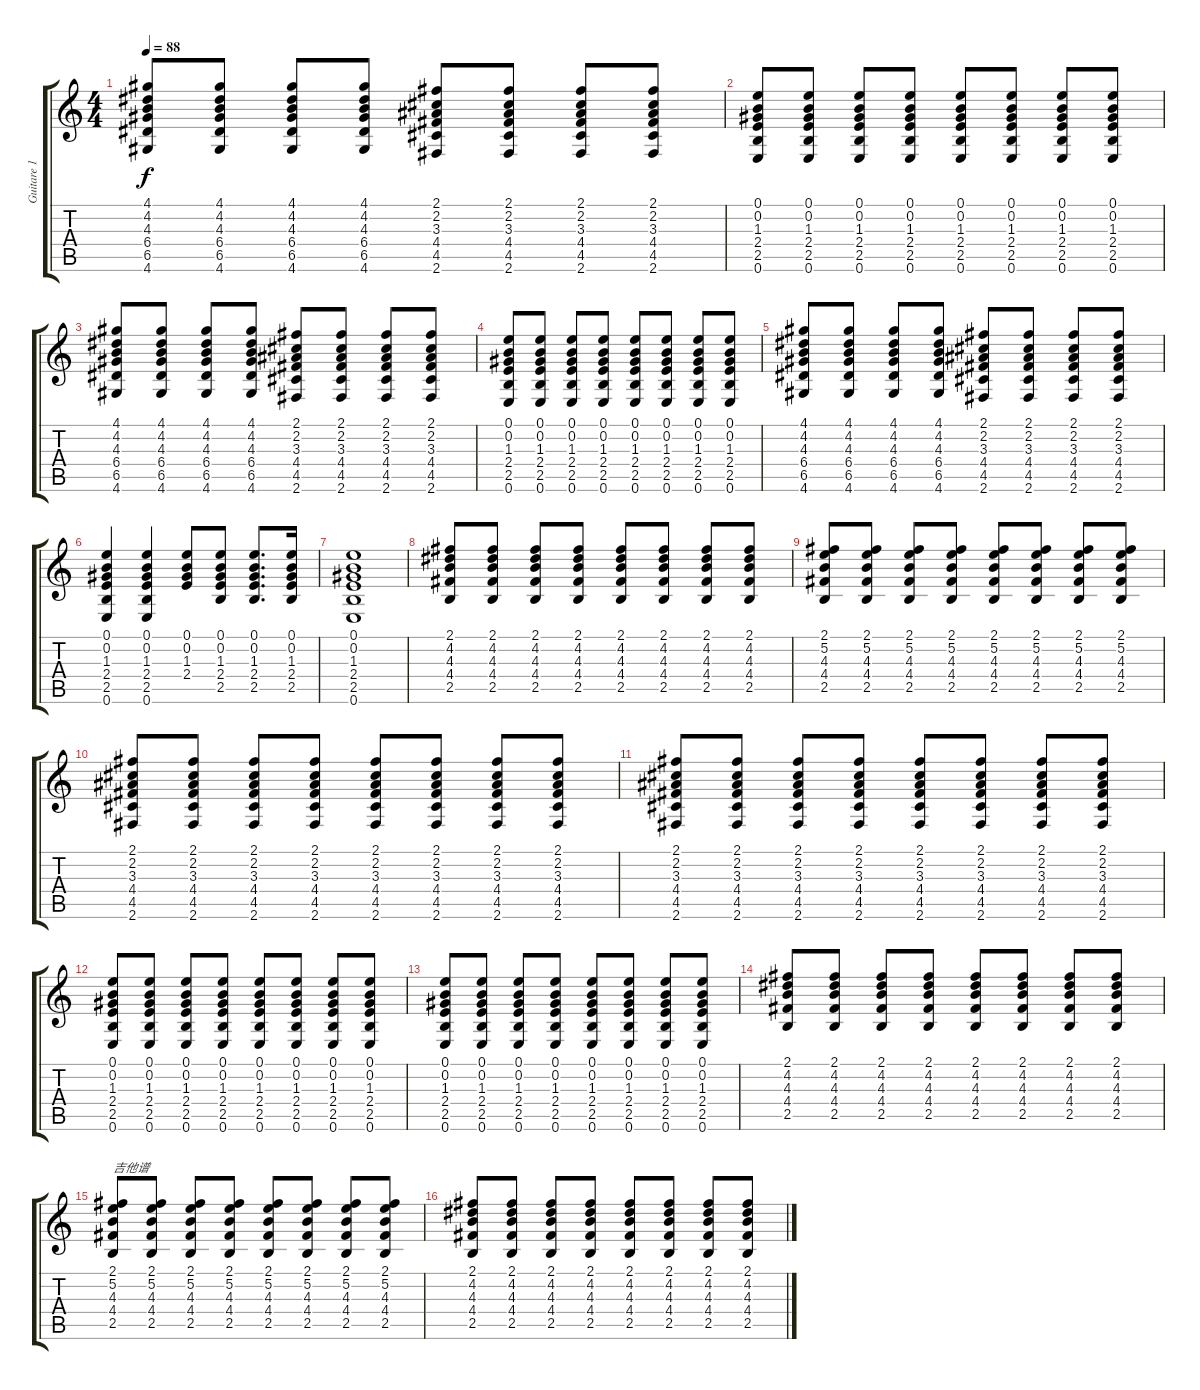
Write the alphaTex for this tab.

\track ("Guitare 1" "Guitare 1") {instrument acousticguitarsteel}
\staff {score tabs}
\tuning (E4 B3 G3 D3 A2 E2) {hide}
\ts (4 4)
\tempo 88
\clef g2
\ks c
(4.1 4.2 4.3 6.4 6.5 4.6).8{dy f} (4.1 4.2 4.3 6.4 6.5 4.6).8 (4.1 4.2 4.3 6.4 6.5 4.6).8 (4.1 4.2 4.3 6.4 6.5 4.6).8 (2.1 2.2 3.3 4.4 4.5 2.6).8 (2.1 2.2 3.3 4.4 4.5 2.6).8 (2.1 2.2 3.3 4.4 4.5 2.6).8 (2.1 2.2 3.3 4.4 4.5 2.6).8 |
(0.1 0.2 1.3 2.4 2.5 0.6).8 (0.1 0.2 1.3 2.4 2.5 0.6).8 (0.1 0.2 1.3 2.4 2.5 0.6).8 (0.1 0.2 1.3 2.4 2.5 0.6).8 (0.1 0.2 1.3 2.4 2.5 0.6).8 (0.1 0.2 1.3 2.4 2.5 0.6).8 (0.1 0.2 1.3 2.4 2.5 0.6).8 (0.1 0.2 1.3 2.4 2.5 0.6).8 |
(4.1 4.2 4.3 6.4 6.5 4.6).8 (4.1 4.2 4.3 6.4 6.5 4.6).8 (4.1 4.2 4.3 6.4 6.5 4.6).8 (4.1 4.2 4.3 6.4 6.5 4.6).8 (2.1 2.2 3.3 4.4 4.5 2.6).8 (2.1 2.2 3.3 4.4 4.5 2.6).8 (2.1 2.2 3.3 4.4 4.5 2.6).8 (2.1 2.2 3.3 4.4 4.5 2.6).8 |
(0.1 0.2 1.3 2.4 2.5 0.6).8 (0.1 0.2 1.3 2.4 2.5 0.6).8 (0.1 0.2 1.3 2.4 2.5 0.6).8 (0.1 0.2 1.3 2.4 2.5 0.6).8 (0.1 0.2 1.3 2.4 2.5 0.6).8 (0.1 0.2 1.3 2.4 2.5 0.6).8 (0.1 0.2 1.3 2.4 2.5 0.6).8 (0.1 0.2 1.3 2.4 2.5 0.6).8 |
(4.1 4.2 4.3 6.4 6.5 4.6).8 (4.1 4.2 4.3 6.4 6.5 4.6).8 (4.1 4.2 4.3 6.4 6.5 4.6).8 (4.1 4.2 4.3 6.4 6.5 4.6).8 (2.1 2.2 3.3 4.4 4.5 2.6).8 (2.1 2.2 3.3 4.4 4.5 2.6).8 (2.1 2.2 3.3 4.4 4.5 2.6).8 (2.1 2.2 3.3 4.4 4.5 2.6).8 |
(0.1 0.2 1.3 2.4 2.5 0.6).4 (0.1 0.2 1.3 2.4 2.5 0.6).4 (0.1 0.2 1.3 2.4).8 (0.1 0.2 1.3 2.4 2.5).8 (0.1 0.2 1.3 2.4 2.5).8{d} (0.1 0.2 1.3 2.4 2.5).16 |
(0.1 0.2 1.3 2.4 2.5 0.6).1 |
(2.1 4.2 4.3 4.4 2.5).8 (2.1 4.2 4.3 4.4 2.5).8 (2.1 4.2 4.3 4.4 2.5).8 (2.1 4.2 4.3 4.4 2.5).8 (2.1 4.2 4.3 4.4 2.5).8 (2.1 4.2 4.3 4.4 2.5).8 (2.1 4.2 4.3 4.4 2.5).8 (2.1 4.2 4.3 4.4 2.5).8 |
(2.1 5.2 4.3 4.4 2.5).8 (2.1 5.2 4.3 4.4 2.5).8 (2.1 5.2 4.3 4.4 2.5).8 (2.1 5.2 4.3 4.4 2.5).8 (2.1 5.2 4.3 4.4 2.5).8 (2.1 5.2 4.3 4.4 2.5).8 (2.1 5.2 4.3 4.4 2.5).8 (2.1 5.2 4.3 4.4 2.5).8 |
(2.1 2.2 3.3 4.4 4.5 2.6).8 (2.1 2.2 3.3 4.4 4.5 2.6).8 (2.1 2.2 3.3 4.4 4.5 2.6).8 (2.1 2.2 3.3 4.4 4.5 2.6).8 (2.1 2.2 3.3 4.4 4.5 2.6).8 (2.1 2.2 3.3 4.4 4.5 2.6).8 (2.1 2.2 3.3 4.4 4.5 2.6).8 (2.1 2.2 3.3 4.4 4.5 2.6).8 |
(2.1 2.2 3.3 4.4 4.5 2.6).8 (2.1 2.2 3.3 4.4 4.5 2.6).8 (2.1 2.2 3.3 4.4 4.5 2.6).8 (2.1 2.2 3.3 4.4 4.5 2.6).8 (2.1 2.2 3.3 4.4 4.5 2.6).8 (2.1 2.2 3.3 4.4 4.5 2.6).8 (2.1 2.2 3.3 4.4 4.5 2.6).8 (2.1 2.2 3.3 4.4 4.5 2.6).8 |
(0.1 0.2 1.3 2.4 2.5 0.6).8 (0.1 0.2 1.3 2.4 2.5 0.6).8 (0.1 0.2 1.3 2.4 2.5 0.6).8 (0.1 0.2 1.3 2.4 2.5 0.6).8 (0.1 0.2 1.3 2.4 2.5 0.6).8 (0.1 0.2 1.3 2.4 2.5 0.6).8 (0.1 0.2 1.3 2.4 2.5 0.6).8 (0.1 0.2 1.3 2.4 2.5 0.6).8 |
(0.1 0.2 1.3 2.4 2.5 0.6).8 (0.1 0.2 1.3 2.4 2.5 0.6).8 (0.1 0.2 1.3 2.4 2.5 0.6).8 (0.1 0.2 1.3 2.4 2.5 0.6).8 (0.1 0.2 1.3 2.4 2.5 0.6).8 (0.1 0.2 1.3 2.4 2.5 0.6).8 (0.1 0.2 1.3 2.4 2.5 0.6).8 (0.1 0.2 1.3 2.4 2.5 0.6).8 |
(2.1 4.2 4.3 4.4 2.5).8 (2.1 4.2 4.3 4.4 2.5).8 (2.1 4.2 4.3 4.4 2.5).8 (2.1 4.2 4.3 4.4 2.5).8 (2.1 4.2 4.3 4.4 2.5).8 (2.1 4.2 4.3 4.4 2.5).8 (2.1 4.2 4.3 4.4 2.5).8 (2.1 4.2 4.3 4.4 2.5).8 |
(2.1 5.2 4.3 4.4 2.5).8{txt "吉他谱"} (2.1 5.2 4.3 4.4 2.5).8 (2.1 5.2 4.3 4.4 2.5).8 (2.1 5.2 4.3 4.4 2.5).8 (2.1 5.2 4.3 4.4 2.5).8 (2.1 5.2 4.3 4.4 2.5).8 (2.1 5.2 4.3 4.4 2.5).8 (2.1 5.2 4.3 4.4 2.5).8 |
(2.1 4.2 4.3 4.4 2.5).8 (2.1 4.2 4.3 4.4 2.5).8 (2.1 4.2 4.3 4.4 2.5).8 (2.1 4.2 4.3 4.4 2.5).8 (2.1 4.2 4.3 4.4 2.5).8 (2.1 4.2 4.3 4.4 2.5).8 (2.1 4.2 4.3 4.4 2.5).8 (2.1 4.2 4.3 4.4 2.5).8
